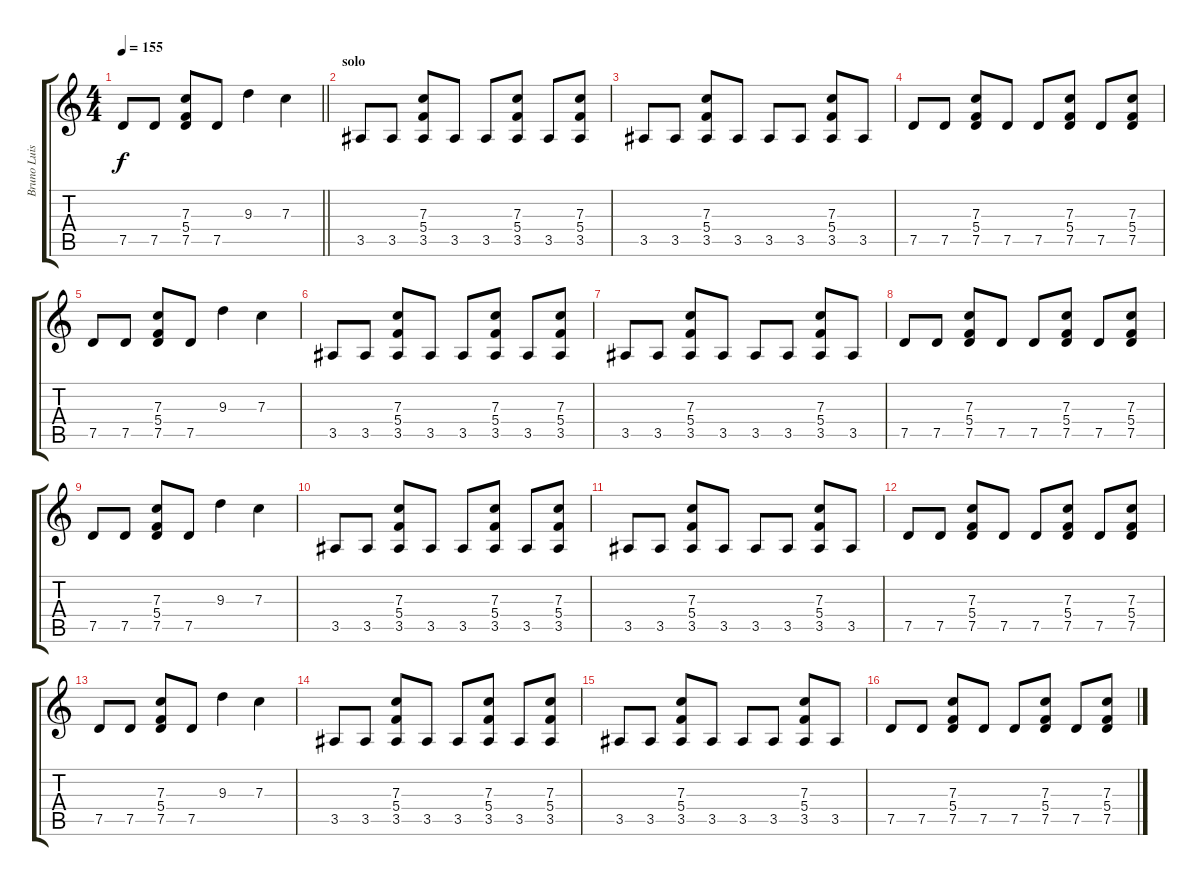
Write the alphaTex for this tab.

\track ("Bruno Luis" "Bruno Luis") {instrument distortionguitar}
\staff {score tabs}
\tuning (D4 A3 F3 C3 G2 C2) {hide}
\ts (4 4)
\tempo 155
\clef g2
\barLineRight lightlight
\ks c
7.5.8{dy f} 7.5.8 (7.3 5.4 7.5).8 7.5.8 9.3.4 7.3.4 |
\section ("" "solo")
3.5.8 3.5.8 (7.3 5.4 3.5).8 3.5.8 3.5.8 (7.3 5.4 3.5).8 3.5.8 (7.3 5.4 3.5).8 |
3.5.8 3.5.8 (7.3 5.4 3.5).8 3.5.8 3.5.8 3.5.8 (7.3 5.4 3.5).8 3.5.8 |
7.5.8 7.5.8 (7.3 5.4 7.5).8 7.5.8 7.5.8 (7.3 5.4 7.5).8 7.5.8 (7.3 5.4 7.5).8 |
7.5.8 7.5.8 (7.3 5.4 7.5).8 7.5.8 9.3.4 7.3.4 |
3.5.8 3.5.8 (7.3 5.4 3.5).8 3.5.8 3.5.8 (7.3 5.4 3.5).8 3.5.8 (7.3 5.4 3.5).8 |
3.5.8 3.5.8 (7.3 5.4 3.5).8 3.5.8 3.5.8 3.5.8 (7.3 5.4 3.5).8 3.5.8 |
7.5.8 7.5.8 (7.3 5.4 7.5).8 7.5.8 7.5.8 (7.3 5.4 7.5).8 7.5.8 (7.3 5.4 7.5).8 |
7.5.8 7.5.8 (7.3 5.4 7.5).8 7.5.8 9.3.4 7.3.4 |
3.5.8 3.5.8 (7.3 5.4 3.5).8 3.5.8 3.5.8 (7.3 5.4 3.5).8 3.5.8 (7.3 5.4 3.5).8 |
3.5.8 3.5.8 (7.3 5.4 3.5).8 3.5.8 3.5.8 3.5.8 (7.3 5.4 3.5).8 3.5.8 |
7.5.8 7.5.8 (7.3 5.4 7.5).8 7.5.8 7.5.8 (7.3 5.4 7.5).8 7.5.8 (7.3 5.4 7.5).8 |
7.5.8 7.5.8 (7.3 5.4 7.5).8 7.5.8 9.3.4 7.3.4 |
3.5.8 3.5.8 (7.3 5.4 3.5).8 3.5.8 3.5.8 (7.3 5.4 3.5).8 3.5.8 (7.3 5.4 3.5).8 |
3.5.8 3.5.8 (7.3 5.4 3.5).8 3.5.8 3.5.8 3.5.8 (7.3 5.4 3.5).8 3.5.8 |
7.5.8 7.5.8 (7.3 5.4 7.5).8 7.5.8 7.5.8 (7.3 5.4 7.5).8 7.5.8 (7.3 5.4 7.5).8
